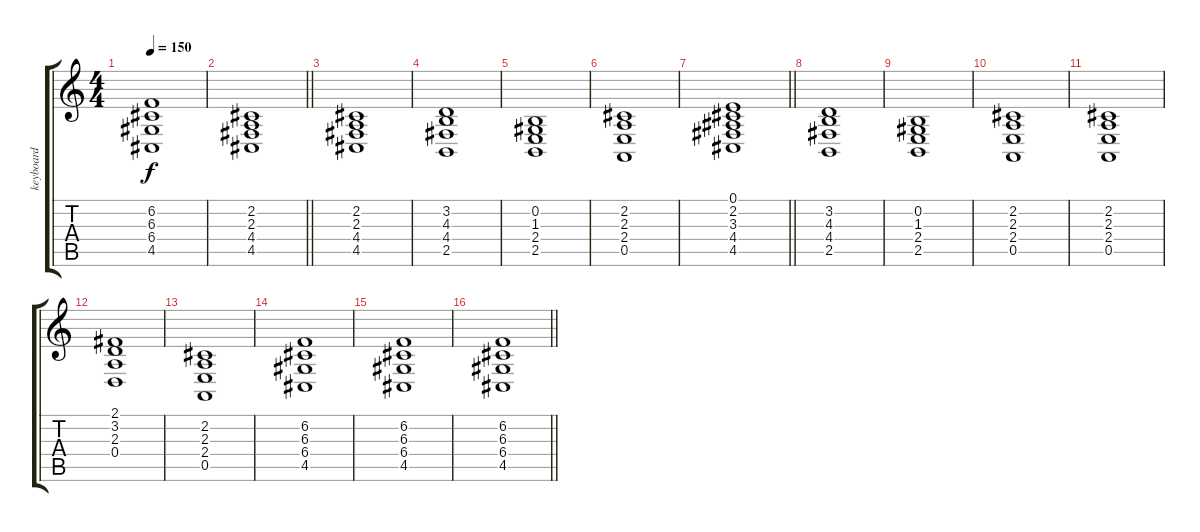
\track ("keyboard" "keyboard") {instrument honkytonkpiano}
\staff {score tabs}
\tuning (E4 B3 G3 D3 A2 E2) {hide}
\ts (4 4)
\tempo 150
\clef g2
\ks c
(6.2 6.3 6.4 4.5).1{dy f} |
\barLineRight lightlight
(2.2 2.3 4.4 4.5).1 |
(2.2 2.3 4.4 4.5).1 |
(3.2 4.3 4.4 2.5).1 |
(0.2 1.3 2.4 2.5).1 |
(2.2 2.3 2.4 0.5).1 |
\barLineRight lightlight
(0.1 2.2 3.3 4.4 4.5).1 |
(3.2 4.3 4.4 2.5).1 |
(0.2 1.3 2.4 2.5).1 |
(2.2 2.3 2.4 0.5).1 |
(2.2 2.3 2.4 0.5).1 |
(2.1 3.2 2.3 0.4).1 |
(2.2 2.3 2.4 0.5).1 |
(6.2 6.3 6.4 4.5).1 |
(6.2 6.3 6.4 4.5).1 |
\barLineRight lightlight
(6.2 6.3 6.4 4.5).1
